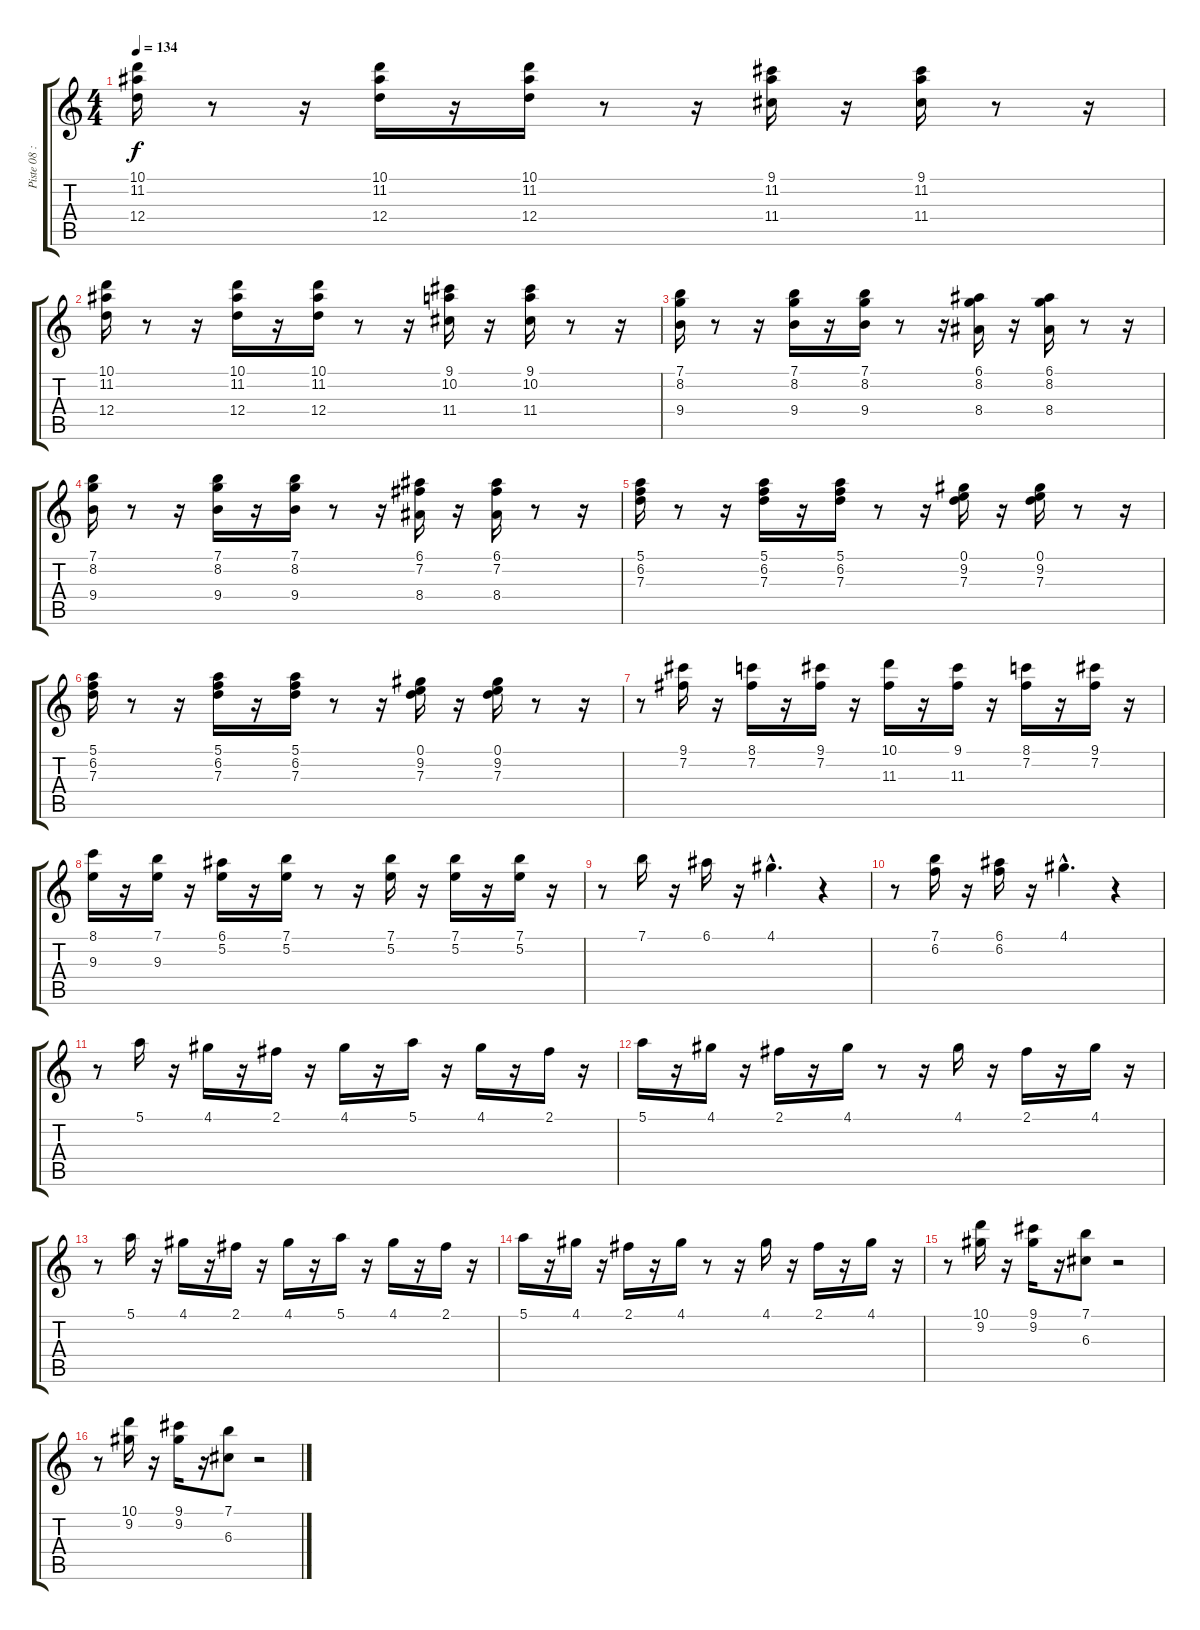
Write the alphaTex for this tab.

\track ("Piste 08 : non précisé" "Piste 08 :") {instrument acousticguitarsteel}
\staff {score tabs}
\tuning (E4 B3 G3 D3 A2 E2) {hide}
\ts (4 4)
\tempo 134
\clef g2
\ks c
(10.1 11.2 12.4).16{dy f} r.8 r.16 (10.1 11.2 12.4).16 r.16 (10.1 11.2 12.4).16 r.8 r.16 (9.1 11.2 11.4).16 r.16 (9.1 11.2 11.4).16 r.8 r.16 |
(10.1 11.2 12.4).16 r.8 r.16 (10.1 11.2 12.4).16 r.16 (10.1 11.2 12.4).16 r.8 r.16 (9.1 10.2 11.4).16 r.16 (9.1 10.2 11.4).16 r.8 r.16 |
(7.1 8.2 9.4).16 r.8 r.16 (7.1 8.2 9.4).16 r.16 (7.1 8.2 9.4).16 r.8 r.16 (6.1 8.2 8.4).16 r.16 (6.1 8.2 8.4).16 r.8 r.16 |
(7.1 8.2 9.4).16 r.8 r.16 (7.1 8.2 9.4).16 r.16 (7.1 8.2 9.4).16 r.8 r.16 (6.1 7.2 8.4).16 r.16 (6.1 7.2 8.4).16 r.8 r.16 |
(5.1 6.2 7.3).16 r.8 r.16 (5.1 6.2 7.3).16 r.16 (5.1 6.2 7.3).16 r.8 r.16 (0.1 9.2 7.3).16 r.16 (0.1 9.2 7.3).16 r.8 r.16 |
(5.1 6.2 7.3).16 r.8 r.16 (5.1 6.2 7.3).16 r.16 (5.1 6.2 7.3).16 r.8 r.16 (0.1 9.2 7.3).16 r.16 (0.1 9.2 7.3).16 r.8 r.16 |
r.8 (9.1 7.2).16 r.16 (8.1 7.2).16 r.16 (9.1 7.2).16 r.16 (10.1 11.3).16 r.16 (9.1 11.3).16 r.16 (8.1 7.2).16 r.16 (9.1 7.2).16 r.16 |
(8.1 9.3).16 r.16 (7.1 9.3).16 r.16 (6.1 5.2).16 r.16 (7.1 5.2).16 r.8 r.16 (7.1 5.2).16 r.16 (7.1 5.2).16 r.16 (7.1 5.2).16 r.16 |
r.8 7.1.16 r.16 6.1.16 r.16 4.1{hac}.4{d} r.4 |
r.8 (7.1 6.2).16 r.16 (6.1 6.2).16 r.16 4.1{hac}.4{d} r.4 |
r.8 5.1.16 r.16 4.1.16 r.16 2.1.16 r.16 4.1.16 r.16 5.1.16 r.16 4.1.16 r.16 2.1.16 r.16 |
5.1.16 r.16 4.1.16 r.16 2.1.16 r.16 4.1.16 r.8 r.16 4.1.16 r.16 2.1.16 r.16 4.1.16 r.16 |
r.8 5.1.16 r.16 4.1.16 r.16 2.1.16 r.16 4.1.16 r.16 5.1.16 r.16 4.1.16 r.16 2.1.16 r.16 |
5.1.16 r.16 4.1.16 r.16 2.1.16 r.16 4.1.16 r.8 r.16 4.1.16 r.16 2.1.16 r.16 4.1.16 r.16 |
r.8 (10.1 9.2).16 r.16 (9.1 9.2).16 r.16 (7.1 6.3).8 r.2 |
r.8 (10.1 9.2).16 r.16 (9.1 9.2).16 r.16 (7.1 6.3).8 r.2
